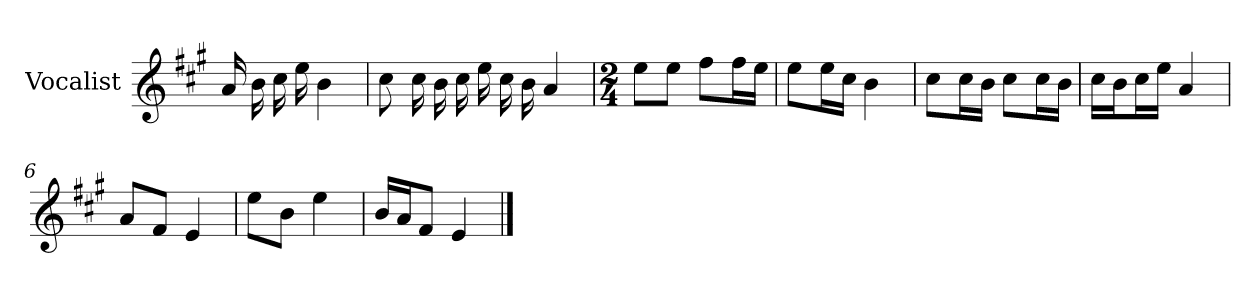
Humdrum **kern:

**kern
*part1
*staff1
*I"Vocalist
*k[f#c#g#]
*A:
=
16a
16b
16cc#
16ee
4b
=1
8cc#
16cc#
16b
16cc#
16ee
16cc#
16b
4a
=2
*M2/4
8eeL
8eeJ
8ff#L
16ff#L
16eeJJ
=3
8eeL
16eeL
16cc#JJ
4b
=4
8cc#L
16cc#L
16bJJ
8cc#L
16cc#L
16bJJ
=5
16cc#LL
16bJ
16cc#L
16eeJJ
4a
=6
8aL
8f#J
4e
=7
8eeL
8bJ
4ee
=8
16bLL
16aJ
8f#J
4e
==
*-
